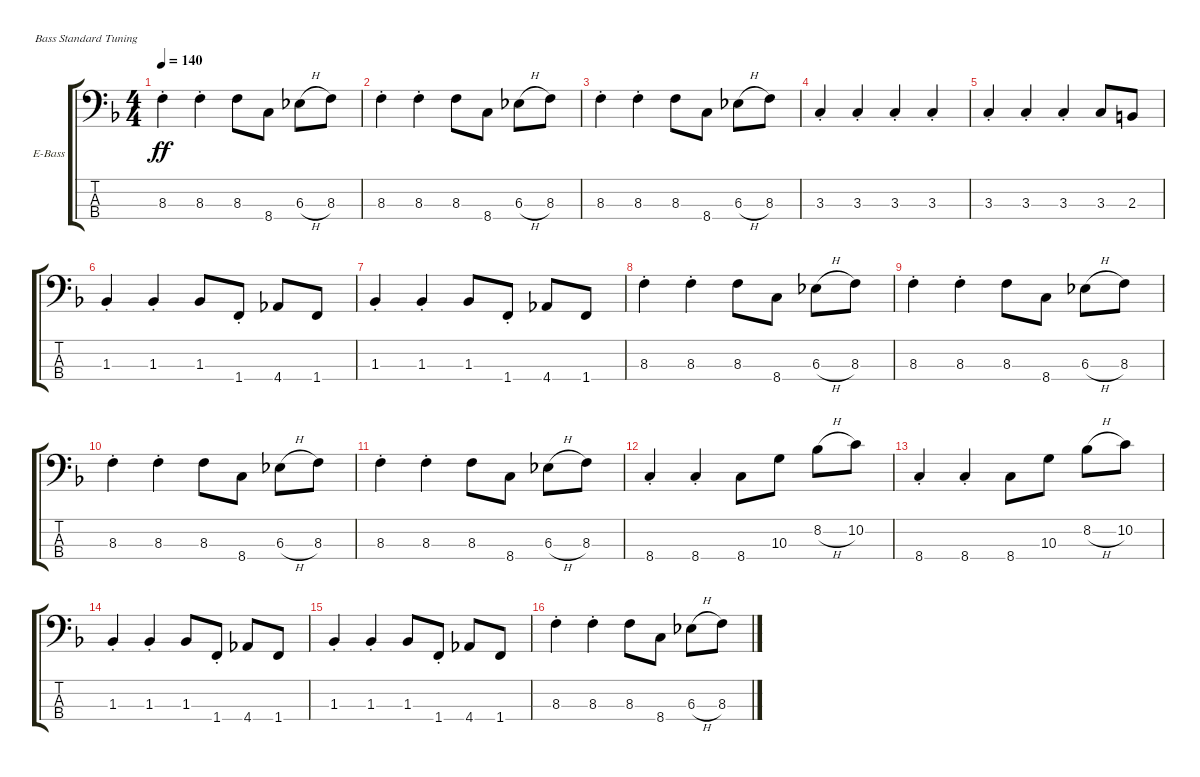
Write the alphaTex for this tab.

\defaultSystemsLayout 4
\bracketExtendMode groupsimilarinstruments
\firstSystemTrackNameOrientation horizontal
\otherSystemsTrackNameOrientation horizontal
\track ("Electric Bass" "E-Bass") {instrument electricbassfinger}
\staff {score tabs}
\tuning (G2 D2 A1 E1)
\ts (4 4)
\tempo 140
\clef f4
\ks f
8.3{st}.4{dy ff} 8.3{st}.4 8.3.8 8.4.8 6.3{h}.8 8.3.8 |
8.3{st}.4 8.3{st}.4 8.3.8 8.4.8 6.3{h}.8 8.3.8 |
8.3{st}.4 8.3{st}.4 8.3.8 8.4.8 6.3{h}.8 8.3.8 |
3.3{st}.4 3.3{st}.4 3.3{st}.4 3.3{st}.4 |
3.3{st}.4 3.3{st}.4 3.3{st}.4 3.3.8 2.3.8 |
1.3{st}.4 1.3{st}.4 1.3.8 1.4{st}.8 4.4.8 1.4.8 |
1.3{st}.4 1.3{st}.4 1.3.8 1.4{st}.8 4.4.8 1.4.8 |
8.3{st}.4 8.3{st}.4 8.3.8 8.4.8 6.3{h}.8 8.3.8 |
8.3{st}.4 8.3{st}.4 8.3.8 8.4.8 6.3{h}.8 8.3.8 |
8.3{st}.4 8.3{st}.4 8.3.8 8.4.8 6.3{h}.8 8.3.8 |
8.3{st}.4 8.3{st}.4 8.3.8 8.4.8 6.3{h}.8 8.3.8 |
8.4{st}.4 8.4{st}.4 8.4.8 10.3.8 8.2{h}.8 10.2.8 |
8.4{st}.4 8.4{st}.4 8.4.8 10.3.8 8.2{h}.8 10.2.8 |
1.3{st}.4 1.3{st}.4 1.3.8 1.4{st}.8 4.4.8 1.4.8 |
1.3{st}.4 1.3{st}.4 1.3.8 1.4{st}.8 4.4.8 1.4.8 |
8.3{st}.4 8.3{st}.4 8.3.8 8.4.8 6.3{h}.8 8.3.8
